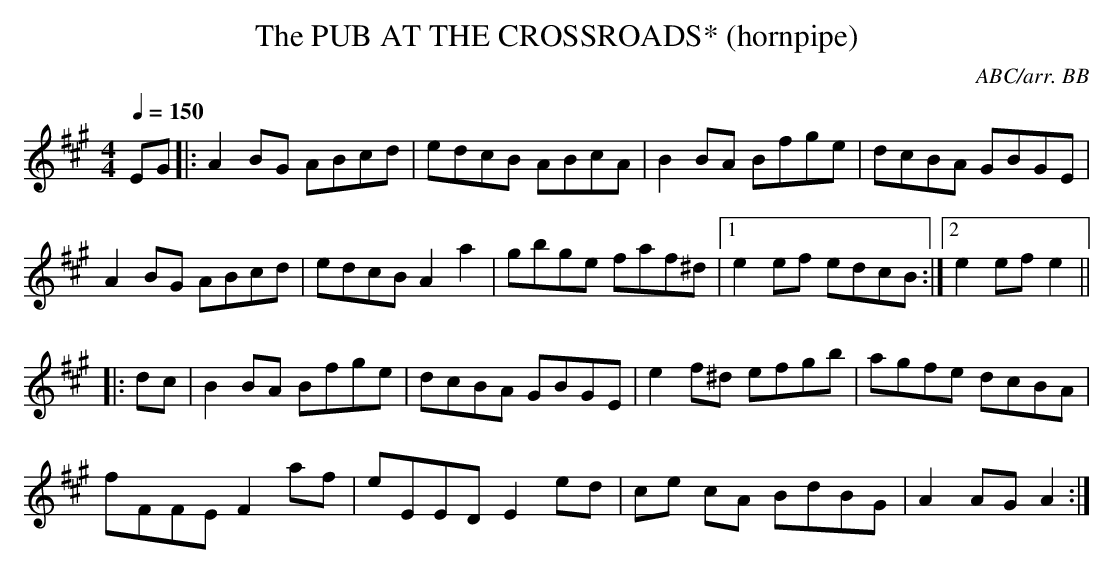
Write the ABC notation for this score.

X:1
T:PUB AT THE CROSSROADS* (hornpipe), The
C:ABC/arr. BB
L:1/8
Q:1/4=150
M:4/4
K:A
EG|:A2BG ABcd|edcB ABcA|B2BA Bfge|dcBA GBGE|
A2 BG ABcd|edcB A2 a2|gbge faf^d|1 e2 ef edcB:|\
[2 e2efe2||
|:dc|B2 BA Bfge|dcBA GBGE|e2f^d efgb|agfe dcBA|
fFFE F2 af|eEED E2 ed|ce cA BdBG|A2AG A2:|
